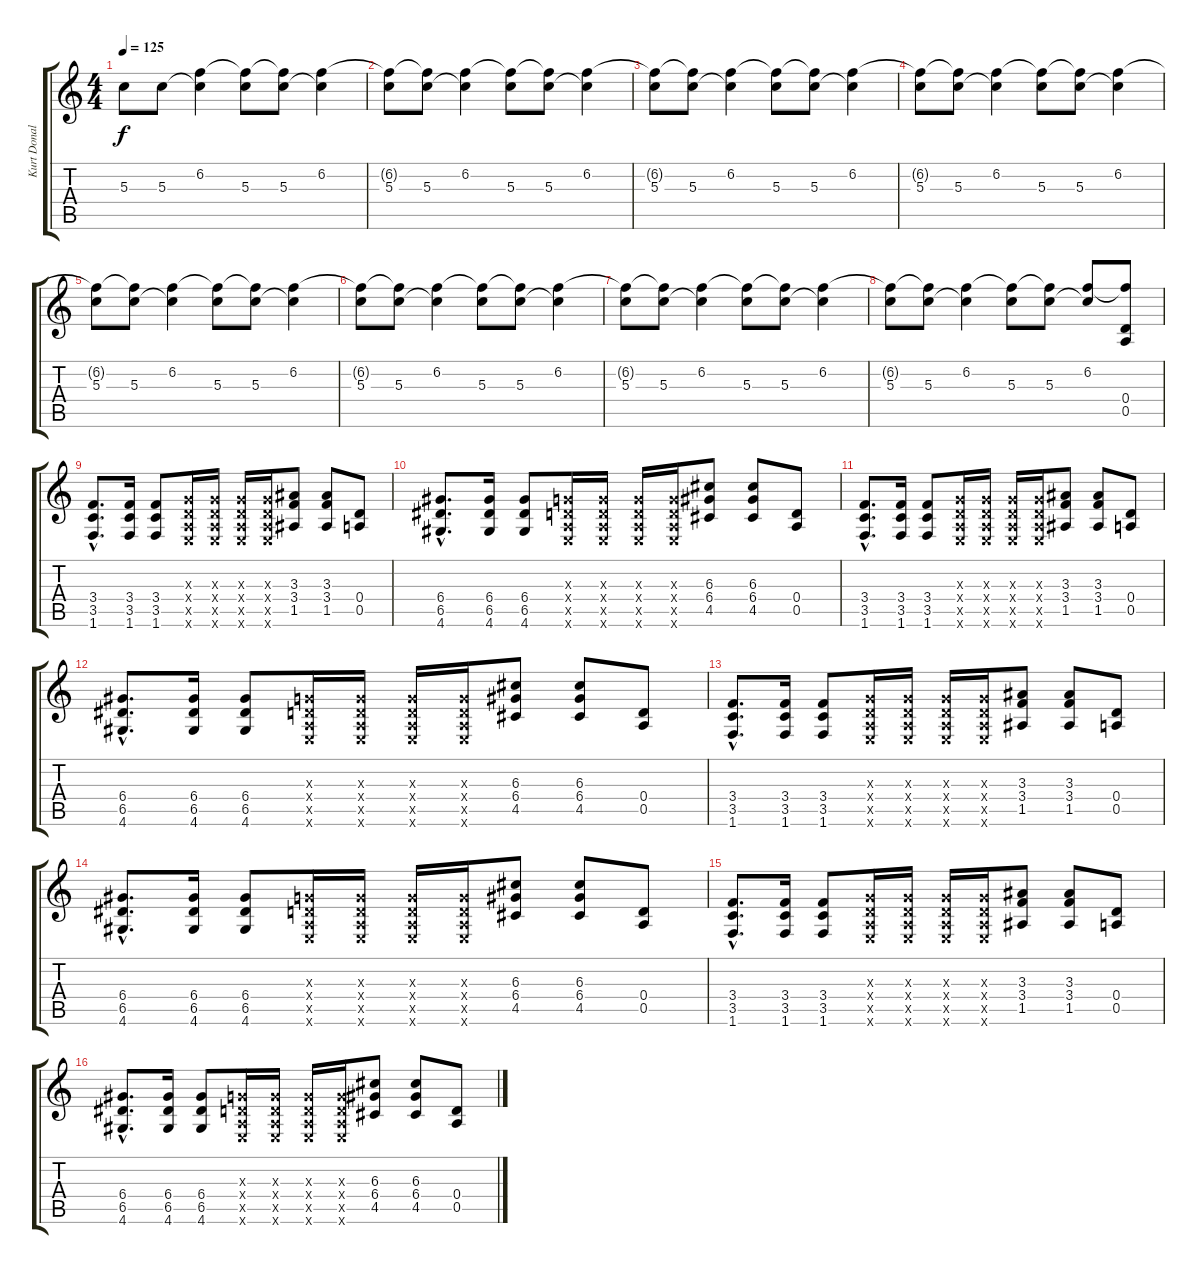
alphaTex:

\track ("Kurt Donald Cobain (Guitare)" "Kurt Donal") {instrument electricguitarclean}
\staff {score tabs}
\tuning (E4 B3 G3 D3 A2 E2) {hide}
\ts (4 4)
\tempo 125
\clef g2
\ks c
5.3.8{dy f} 5.3.8 (6.2 5.3{t}).4 (6.2{t} 5.3).8 (6.2{t} 5.3).8 (6.2 5.3{t}).4 |
(6.2{t} 5.3).8 (6.2{t} 5.3).8 (6.2 5.3{t}).4 (6.2{t} 5.3).8 (6.2{t} 5.3).8 (6.2 5.3{t}).4 |
(6.2{t} 5.3).8 (6.2{t} 5.3).8 (6.2 5.3{t}).4 (6.2{t} 5.3).8 (6.2{t} 5.3).8 (6.2 5.3{t}).4 |
(6.2{t} 5.3).8 (6.2{t} 5.3).8 (6.2 5.3{t}).4 (6.2{t} 5.3).8 (6.2{t} 5.3).8 (6.2 5.3{t}).4 |
(6.2{t} 5.3).8 (6.2{t} 5.3).8 (6.2 5.3{t}).4 (6.2{t} 5.3).8 (6.2{t} 5.3).8 (6.2 5.3{t}).4 |
(6.2{t} 5.3).8 (6.2{t} 5.3).8 (6.2 5.3{t}).4 (6.2{t} 5.3).8 (6.2{t} 5.3).8 (6.2 5.3{t}).4 |
(6.2{t} 5.3).8 (6.2{t} 5.3).8 (6.2 5.3{t}).4 (6.2{t} 5.3).8 (6.2{t} 5.3).8 (6.2 5.3{t}).4 |
(6.2{t} 5.3).8 (6.2{t} 5.3).8 (6.2 5.3{t}).4 (6.2{t} 5.3).8 (6.2{t} 5.3).8 (6.2 5.3{t}).8 (6.2{t} 0.4 0.5).8 |
(3.4{hac} 3.5{hac} 1.6{hac}).8{d} (3.4 3.5 1.6).16 (3.4 3.5 1.6).8 (0.3{x} 0.4{x} 0.5{x} 0.6{x}).16 (0.3{x} 0.4{x} 0.5{x} 0.6{x}).16 (0.3{x} 0.4{x} 0.5{x} 0.6{x}).16 (0.3{x} 0.4{x} 0.5{x} 0.6{x}).16 (3.3 3.4 1.5).8 (3.3 3.4 1.5).8 (0.4 0.5).8 |
(6.4{hac} 6.5{hac} 4.6{hac}).8{d} (6.4 6.5 4.6).16 (6.4 6.5 4.6).8 (0.3{x} 0.4{x} 0.5{x} 0.6{x}).16 (0.3{x} 0.4{x} 0.5{x} 0.6{x}).16 (0.3{x} 0.4{x} 0.5{x} 0.6{x}).16 (0.3{x} 0.4{x} 0.5{x} 0.6{x}).16 (6.3 6.4 4.5).8 (6.3 6.4 4.5).8 (0.4 0.5).8 |
(3.4{hac} 3.5{hac} 1.6{hac}).8{d} (3.4 3.5 1.6).16 (3.4 3.5 1.6).8 (0.3{x} 0.4{x} 0.5{x} 0.6{x}).16 (0.3{x} 0.4{x} 0.5{x} 0.6{x}).16 (0.3{x} 0.4{x} 0.5{x} 0.6{x}).16 (0.3{x} 0.4{x} 0.5{x} 0.6{x}).16 (3.3 3.4 1.5).8 (3.3 3.4 1.5).8 (0.4 0.5).8 |
(6.4{hac} 6.5{hac} 4.6{hac}).8{d} (6.4 6.5 4.6).16 (6.4 6.5 4.6).8 (0.3{x} 0.4{x} 0.5{x} 0.6{x}).16 (0.3{x} 0.4{x} 0.5{x} 0.6{x}).16 (0.3{x} 0.4{x} 0.5{x} 0.6{x}).16 (0.3{x} 0.4{x} 0.5{x} 0.6{x}).16 (6.3 6.4 4.5).8 (6.3 6.4 4.5).8 (0.4 0.5).8 |
(3.4{hac} 3.5{hac} 1.6{hac}).8{d} (3.4 3.5 1.6).16 (3.4 3.5 1.6).8 (0.3{x} 0.4{x} 0.5{x} 0.6{x}).16 (0.3{x} 0.4{x} 0.5{x} 0.6{x}).16 (0.3{x} 0.4{x} 0.5{x} 0.6{x}).16 (0.3{x} 0.4{x} 0.5{x} 0.6{x}).16 (3.3 3.4 1.5).8 (3.3 3.4 1.5).8 (0.4 0.5).8 |
(6.4{hac} 6.5{hac} 4.6{hac}).8{d} (6.4 6.5 4.6).16 (6.4 6.5 4.6).8 (0.3{x} 0.4{x} 0.5{x} 0.6{x}).16 (0.3{x} 0.4{x} 0.5{x} 0.6{x}).16 (0.3{x} 0.4{x} 0.5{x} 0.6{x}).16 (0.3{x} 0.4{x} 0.5{x} 0.6{x}).16 (6.3 6.4 4.5).8 (6.3 6.4 4.5).8 (0.4 0.5).8 |
(3.4{hac} 3.5{hac} 1.6{hac}).8{d} (3.4 3.5 1.6).16 (3.4 3.5 1.6).8 (0.3{x} 0.4{x} 0.5{x} 0.6{x}).16 (0.3{x} 0.4{x} 0.5{x} 0.6{x}).16 (0.3{x} 0.4{x} 0.5{x} 0.6{x}).16 (0.3{x} 0.4{x} 0.5{x} 0.6{x}).16 (3.3 3.4 1.5).8 (3.3 3.4 1.5).8 (0.4 0.5).8 |
(6.4{hac} 6.5{hac} 4.6{hac}).8{d} (6.4 6.5 4.6).16 (6.4 6.5 4.6).8 (0.3{x} 0.4{x} 0.5{x} 0.6{x}).16 (0.3{x} 0.4{x} 0.5{x} 0.6{x}).16 (0.3{x} 0.4{x} 0.5{x} 0.6{x}).16 (0.3{x} 0.4{x} 0.5{x} 0.6{x}).16 (6.3 6.4 4.5).8 (6.3 6.4 4.5).8 (0.4 0.5).8
